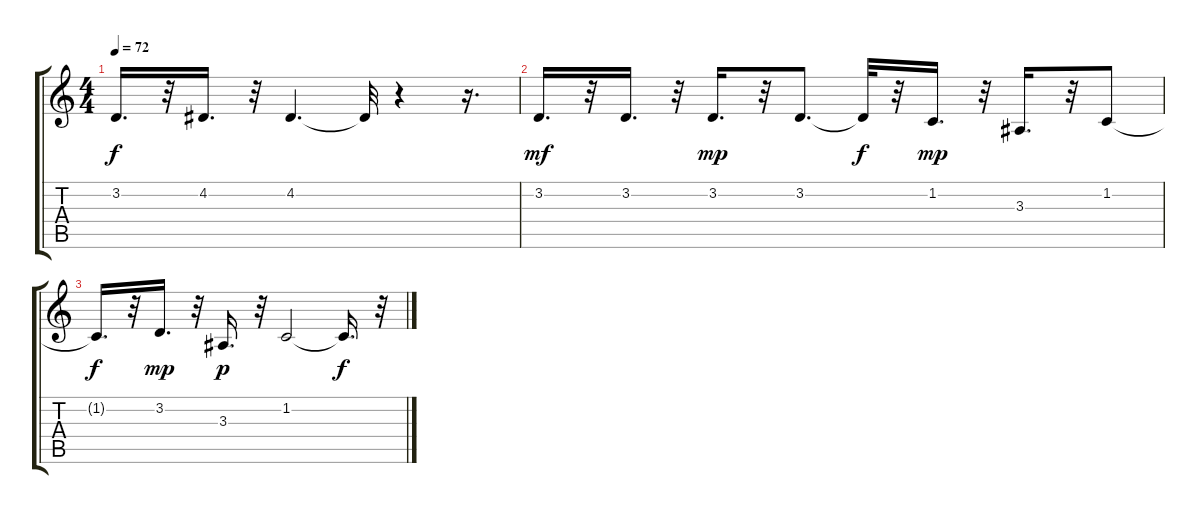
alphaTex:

\track (" " " ") {instrument choiraahs}
\staff {score tabs}
\tuning (E4 B3 G3 D3 A2 E2) {hide}
\ts (4 4)
\tempo 72
\clef g2
\ks c
3.2.16{d dy f} r.32 4.2.16{d} r.32 4.2.4{d} 4.2{t}.32 r.4 r.16{d} |
3.2.16{d dy mf} r.32 3.2.16{d} r.32 3.2.16{d dy mp} r.32 3.2.8{d} 3.2{t}.32{dy f} r.32 1.2.16{d dy mp} r.32 3.3.16{d} r.32 1.2.8 |
1.2{t}.16{d dy f} r.32 3.2.16{d dy mp} r.32 3.3.16{d dy p} r.32 1.2.2 1.2{t}.16{d dy f} r.32
